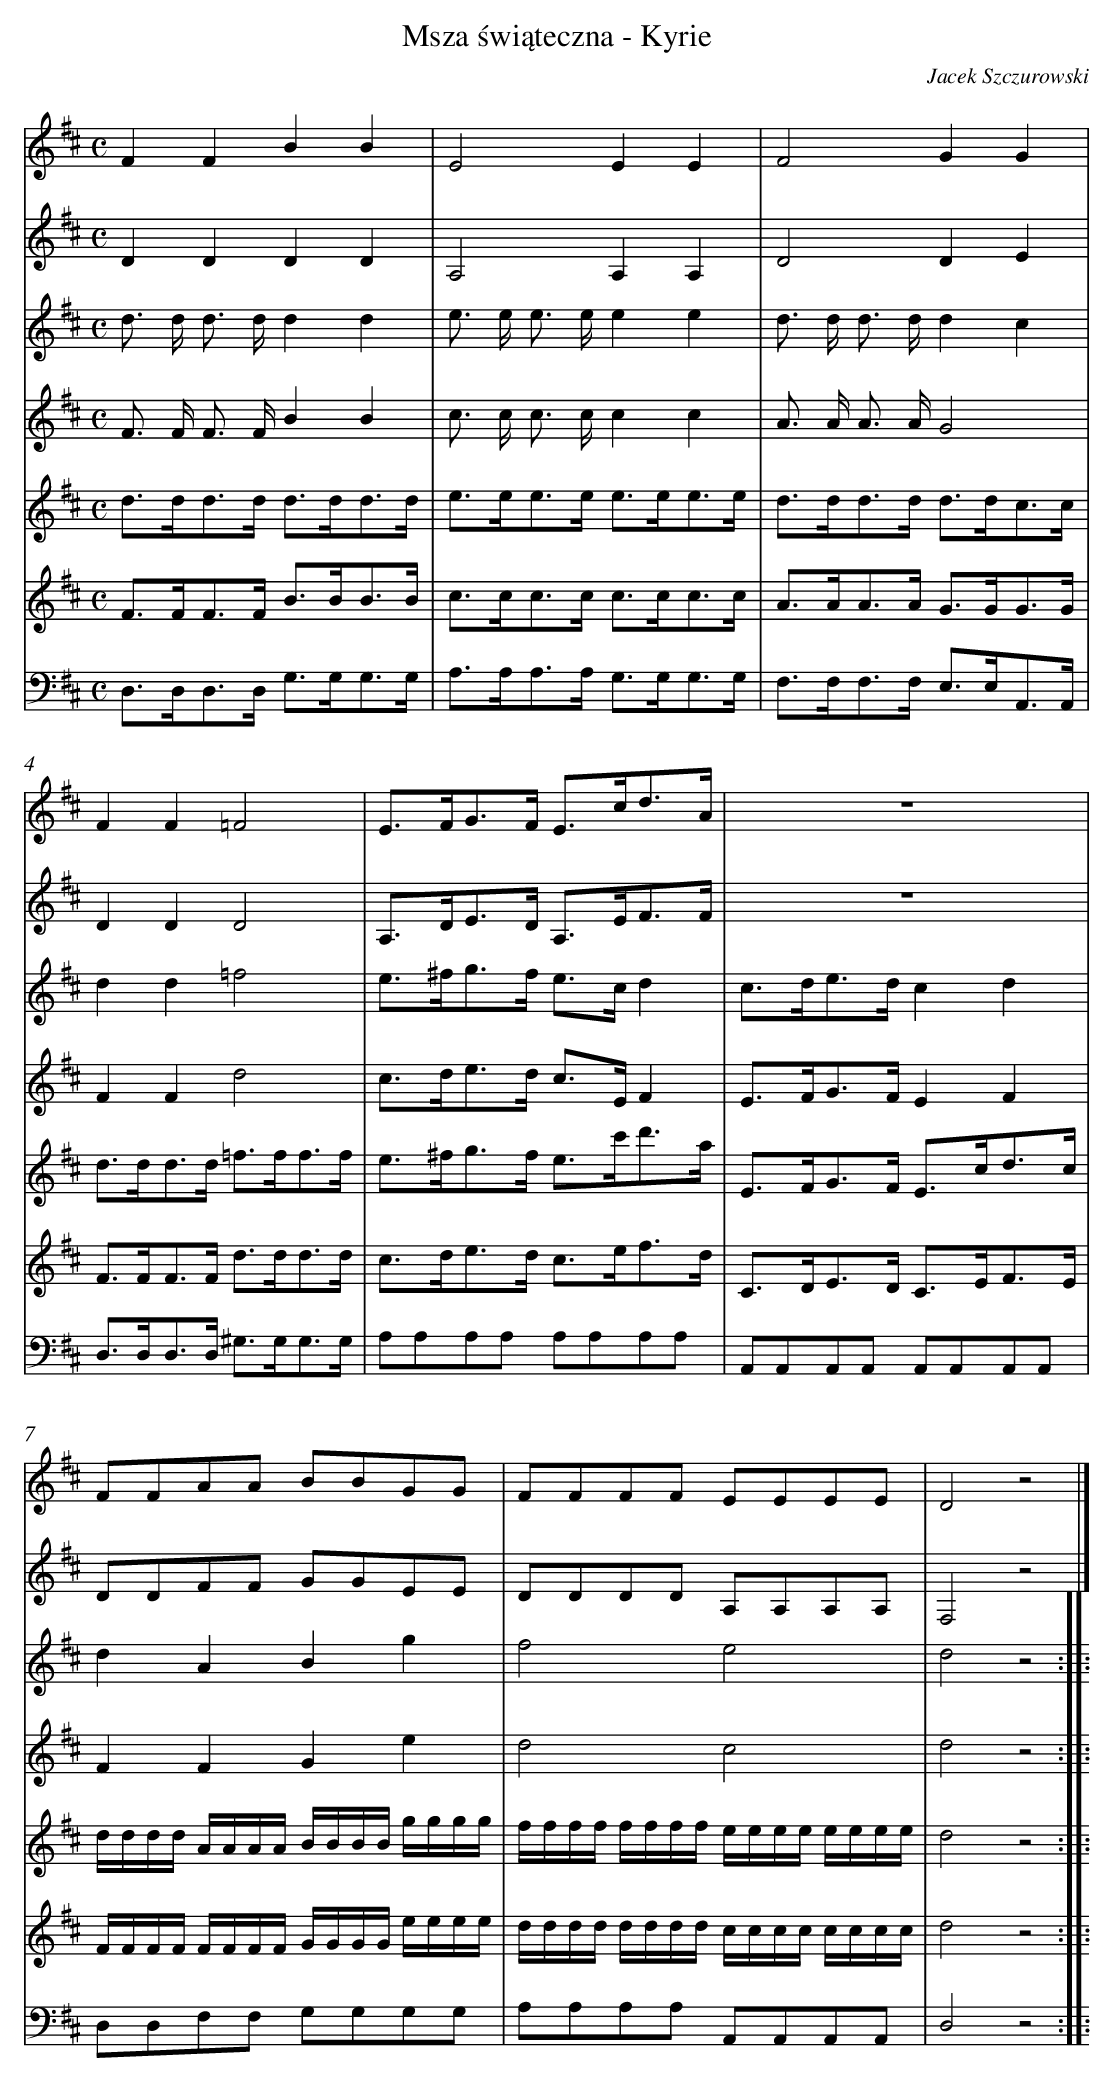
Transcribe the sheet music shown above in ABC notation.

X:1
T: Msza świąteczna - Kyrie
C: Jacek Szczurowski
L: 1/16
M: C
V: 1 clef=treble
V: 2 clef=treble
V: 3
V: 4
V: 5 clef=treble
V: 6 clef=treble
V: 7 clef=bass
K: D
[V:1] F4F4B4B4 |
[V:2] D4D4D4D4 |
[V:3] d2> d2 d2> d2d4d4 |
[V:4] F2> F2 F2> F2B4B4 |
[V:5] d2>d2d2>d2 d2>d2d3d |
[V:6] F2>F2F2>F2 B2>B2B3B |
[V:7] D,2>D,2D,2>D,2 G,2>G,2G,3G, |
[V:1] E8E4E4 |
[V:2] A,8A,4A,4 |
[V:3] e2> e2 e2> e2e4e4 |
[V:4] c2> c2 c2> c2c4c4 |
[V:5] e2>e2e2>e2 e2>e2e3e |
[V:6] c2>c2c2>c2 c2>c2c3c |
[V:7] A,2>A,2A,2>A,2 G,2>G,2G,3G, |
[V:1] F8G4G4 |
[V:2] D8D4E4 |
[V:3] d2> d2 d2> d2d4c4 |
[V:4] A2> A2 A2> A2G8 |
[V:5] d2>d2d2>d2 d2>d2c3c |
[V:6] A2>A2A2>A2 G2>G2G3G |
[V:7] F,2>F,2F,2>F,2 E,2>E,2A,,3A,, |
[V:1] F4F4=F8 |
[V:2] D4D4D8 |
[V:3] d4d4=f8 |
[V:4] F4F4d8 |
[V:5] d2>d2d2>d2 =f2>f2f3f |
[V:6] F2>F2F2>F2 d2>d2d3d |
[V:7] D,2>D,2D,2>D,2 ^G,2>G,2G,3G, |
[V:1] E2>F2G2>F2 E2>c2d3A |
[V:2] A,2>D2E2>D2 A,2>E2F3F |
[V:3] e2>^f2g2>f2 e2>c2d4 |
[V:4] c2>d2e2>d2 c2>E2F4 |
[V:5] e2>^f2g2>f2 e2>c'2d'3a |
[V:6] c2>d2e2>d2 c2>e2f3d |
[V:7] A,2A,2A,2A,2 A,2A,2A,2A,2 |
[V:1] z16 |
[V:2] z16 |
[V:3] c2>d2e2>d2c4d4 |
[V:4] E2>F2G2>F2E4F4 |
[V:5] E2>F2G2>F2 E2>c2d3c |
[V:6] C2>D2E2>D2 C2>E2F3E |
[V:7] A,,2A,,2A,,2A,,2 A,,2A,,2A,,2A,,2 |
[V:1] F2F2A2A2 B2B2G2G2 |
[V:2] D2D2F2F2 G2G2E2E2 |
[V:3] d4A4B4g4 |
[V:4] F4F4G4e4 |
[V:5] dddd AAAA BBBB gggg |
[V:6] FFFF FFFF GGGG eeee |
[V:7] D,2D,2F,2F,2 G,2G,2G,2G,2 |
[V:1] F2F2F2F2 E2E2E2E2 |
[V:2] D2D2D2D2 A,2A,2A,2A,2 |
[V:3] f8e8 |
[V:4] d8c8 |
[V:5] ffff ffff eeee eeee |
[V:6] dddd dddd cccc cccc |
[V:7] A,2A,2A,2A,2 A,,2A,,2A,,2A,,2 |
[V:1] D8z8 |]
[V:2] F,8z8 |]
[V:3] d8z8 :||:
[V:4] d8z8 :||:
[V:5] d8z8 :||:
[V:6] d8z8 :||:
[V:7] D,8z8 :||:
